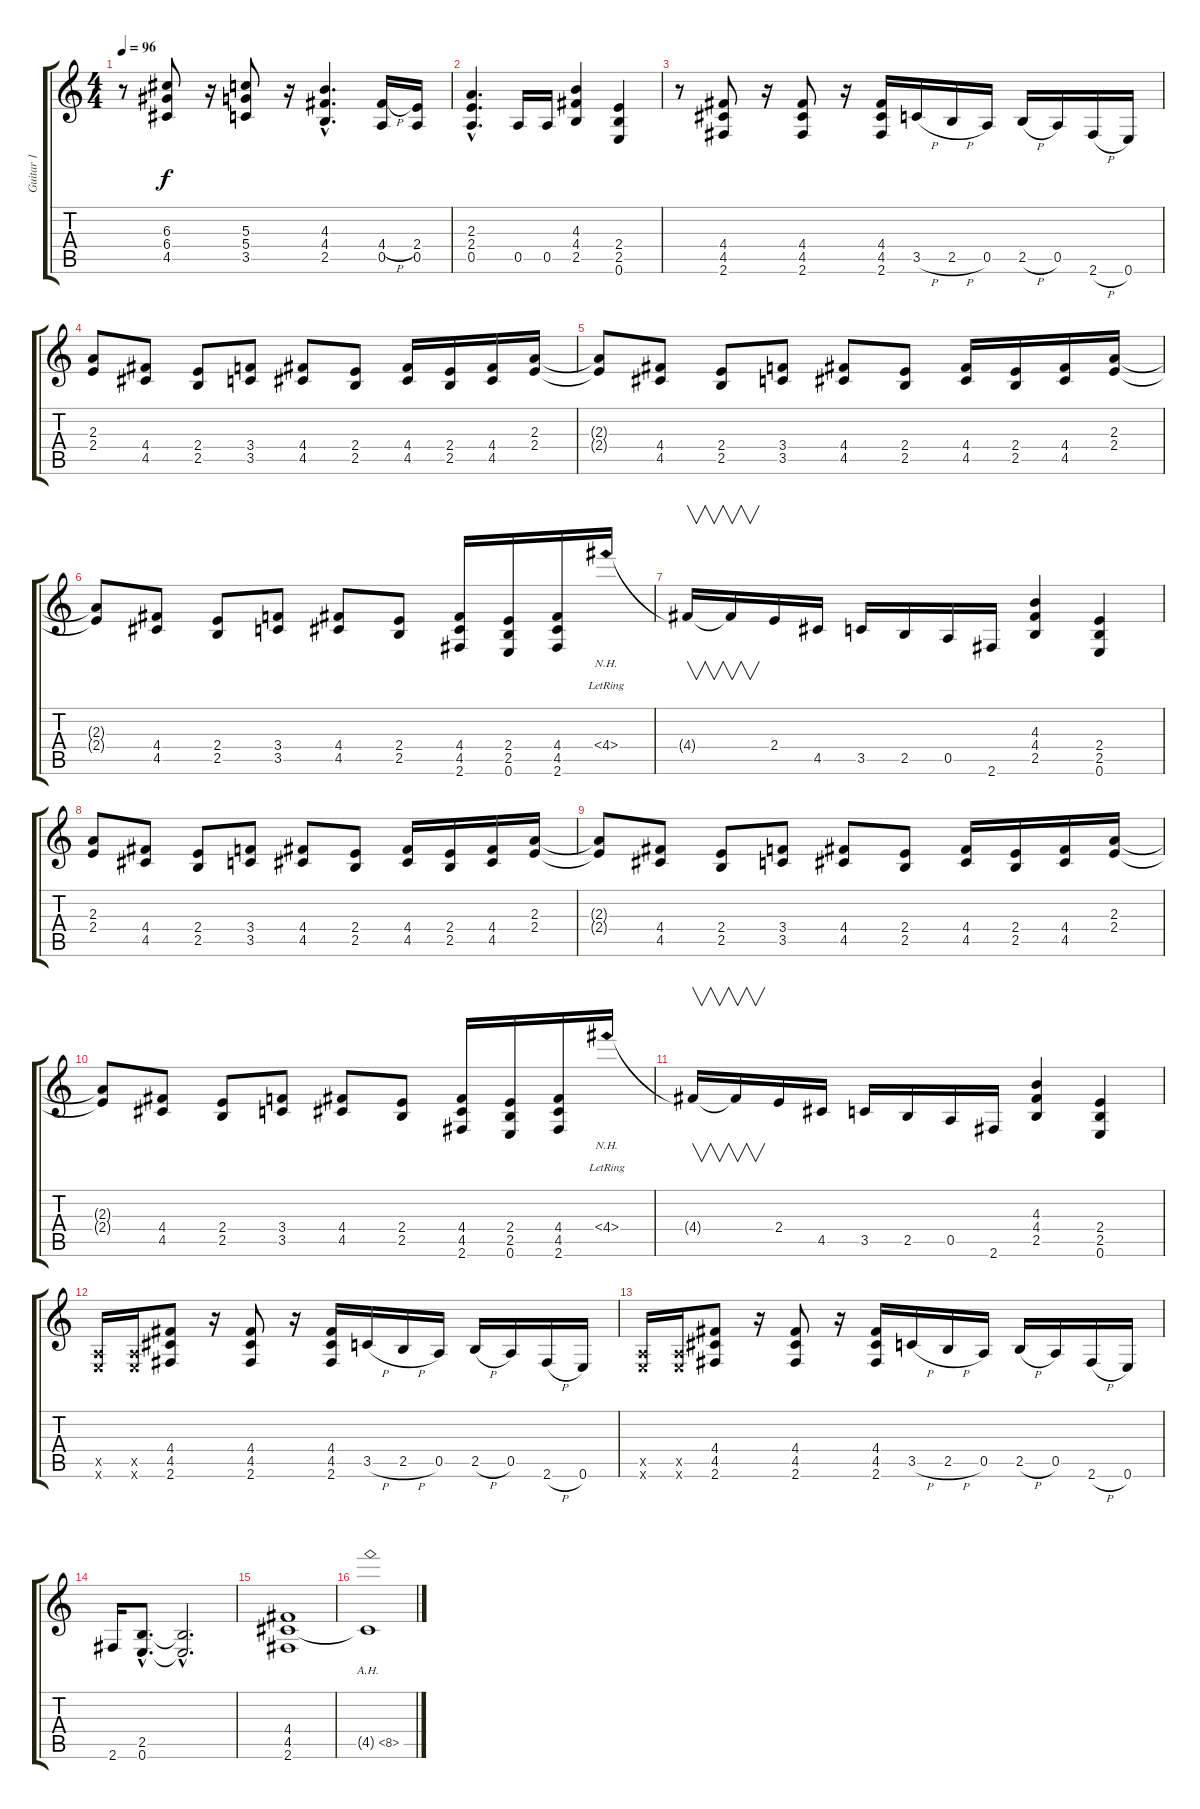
\track ("Guitar 1" "Guitar 1") {instrument overdrivenguitar}
\staff {score tabs}
\tuning (E4 B3 G3 D3 A2 E2) {hide}
\ts (4 4)
\tempo 96
\clef g2
\ks c
r.8{dy f} (6.3 6.4 4.5).8 r.16 (5.3 5.4 3.5).8 r.16 (4.3{hac} 4.4{hac} 2.5{hac}).4{d} (4.4{h} 0.5).16 (2.4 0.5).16 |
(2.3{hac} 2.4{hac} 0.5{hac}).4{d} 0.5.16 0.5.16 (4.3 4.4 2.5).4 (2.4 2.5 0.6).4 |
r.8 (4.4 4.5 2.6).8 r.16 (4.4 4.5 2.6).8 r.16 (4.4 4.5 2.6).16 3.5{h}.16 2.5{h}.16 0.5.16 2.5{h}.16 0.5.16 2.6{h}.16 0.6.16 |
(2.3 2.4).8 (4.4 4.5).8 (2.4 2.5).8 (3.4 3.5).8 (4.4 4.5).8 (2.4 2.5).8 (4.4 4.5).16 (2.4 2.5).16 (4.4 4.5).16 (2.3 2.4).16 |
(2.3{t} 2.4{t}).8 (4.4 4.5).8 (2.4 2.5).8 (3.4 3.5).8 (4.4 4.5).8 (2.4 2.5).8 (4.4 4.5).16 (2.4 2.5).16 (4.4 4.5).16 (2.3 2.4).16 |
(2.3{t} 2.4{t}).8 (4.4 4.5).8 (2.4 2.5).8 (3.4 3.5).8 (4.4 4.5).8 (2.4 2.5).8 (4.4 4.5 2.6).16 (2.4 2.5 0.6).16 (4.4 4.5 2.6).16 4.4{nh lr}.16 |
4.4{t}.16{v} 4.4{t}.16{v} 2.4.16 4.5.16 3.5.16 2.5.16 0.5.16 2.6.16 (4.3 4.4 2.5).4 (2.4 2.5 0.6).4 |
(2.3 2.4).8 (4.4 4.5).8 (2.4 2.5).8 (3.4 3.5).8 (4.4 4.5).8 (2.4 2.5).8 (4.4 4.5).16 (2.4 2.5).16 (4.4 4.5).16 (2.3 2.4).16 |
(2.3{t} 2.4{t}).8 (4.4 4.5).8 (2.4 2.5).8 (3.4 3.5).8 (4.4 4.5).8 (2.4 2.5).8 (4.4 4.5).16 (2.4 2.5).16 (4.4 4.5).16 (2.3 2.4).16 |
(2.3{t} 2.4{t}).8 (4.4 4.5).8 (2.4 2.5).8 (3.4 3.5).8 (4.4 4.5).8 (2.4 2.5).8 (4.4 4.5 2.6).16 (2.4 2.5 0.6).16 (4.4 4.5 2.6).16 4.4{nh lr}.16 |
4.4{t}.16{v} 4.4{t}.16{v} 2.4.16 4.5.16 3.5.16 2.5.16 0.5.16 2.6.16 (4.3 4.4 2.5).4 (2.4 2.5 0.6).4 |
(0.5{x} 0.6{x}).16 (0.5{x} 0.6{x}).16 (4.4 4.5 2.6).8 r.16 (4.4 4.5 2.6).8 r.16 (4.4 4.5 2.6).16 3.5{h}.16 2.5{h}.16 0.5.16 2.5{h}.16 0.5.16 2.6{h}.16 0.6.16 |
(0.5{x} 0.6{x}).16 (0.5{x} 0.6{x}).16 (4.4 4.5 2.6).8 r.16 (4.4 4.5 2.6).8 r.16 (4.4 4.5 2.6).16 3.5{h}.16 2.5{h}.16 0.5.16 2.5{h}.16 0.5.16 2.6{h}.16 0.6.16 |
2.6.16 (2.5{hac} 0.6{hac}).8{d} (2.5{hac t} 0.6{hac t}).2{d} |
(4.4 4.5 2.6).1 |
4.5{ah 4 t}.1
